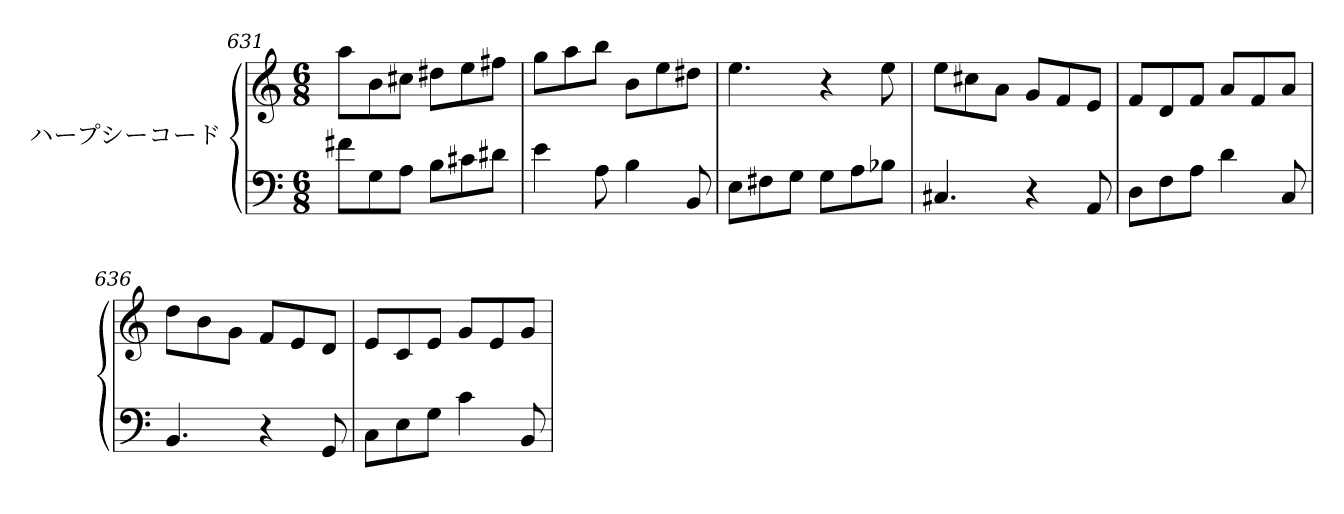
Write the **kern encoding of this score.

**kern	**kern
*part1	*part1
*staff2	*staff1
*I"ハープシーコード	*
*clefF4	*clefG2
*k[]	*k[]
*M6/8	*M6/8
=631	=631
8f#X\L	8aa\L
8G\	8b\
8A\J	8cc#X\J
8B\L	8dd#X\L
8c#X\	8ee\
8d#X\J	8ff#X\J
=632	=632
4e\	8gg\L
.	8aa\
8A\	8bb\J
4B\	8b\L
.	8ee\
8BB/	8dd#X\J
!!LO:LB:g=z
=633	=633
8E\L	4.ee\
8F#X\	.
8G\J	.
8G\L	4r
8A\	.
8B-X\J	8ee\
=634	=634
4.C#X/	8ee\L
.	8cc#X\
.	8a\J
4r	8g/L
.	8f/
8AA/	8e/J
=635	=635
8D\L	8f/L
8F\	8d/
8A\J	8f/J
4d\	8a/L
.	8f/
8C/	8a/J
=636	=636
4.BB/	8dd\L
.	8b\
.	8g\J
4r	8f/L
.	8e/
8GG/	8d/J
=637	=637
8C\L	8e/L
8E\	8c/
8G\J	8e/J
4c\	8g/L
.	8e/
8BB/	8g/J
=	=
*-	*-
